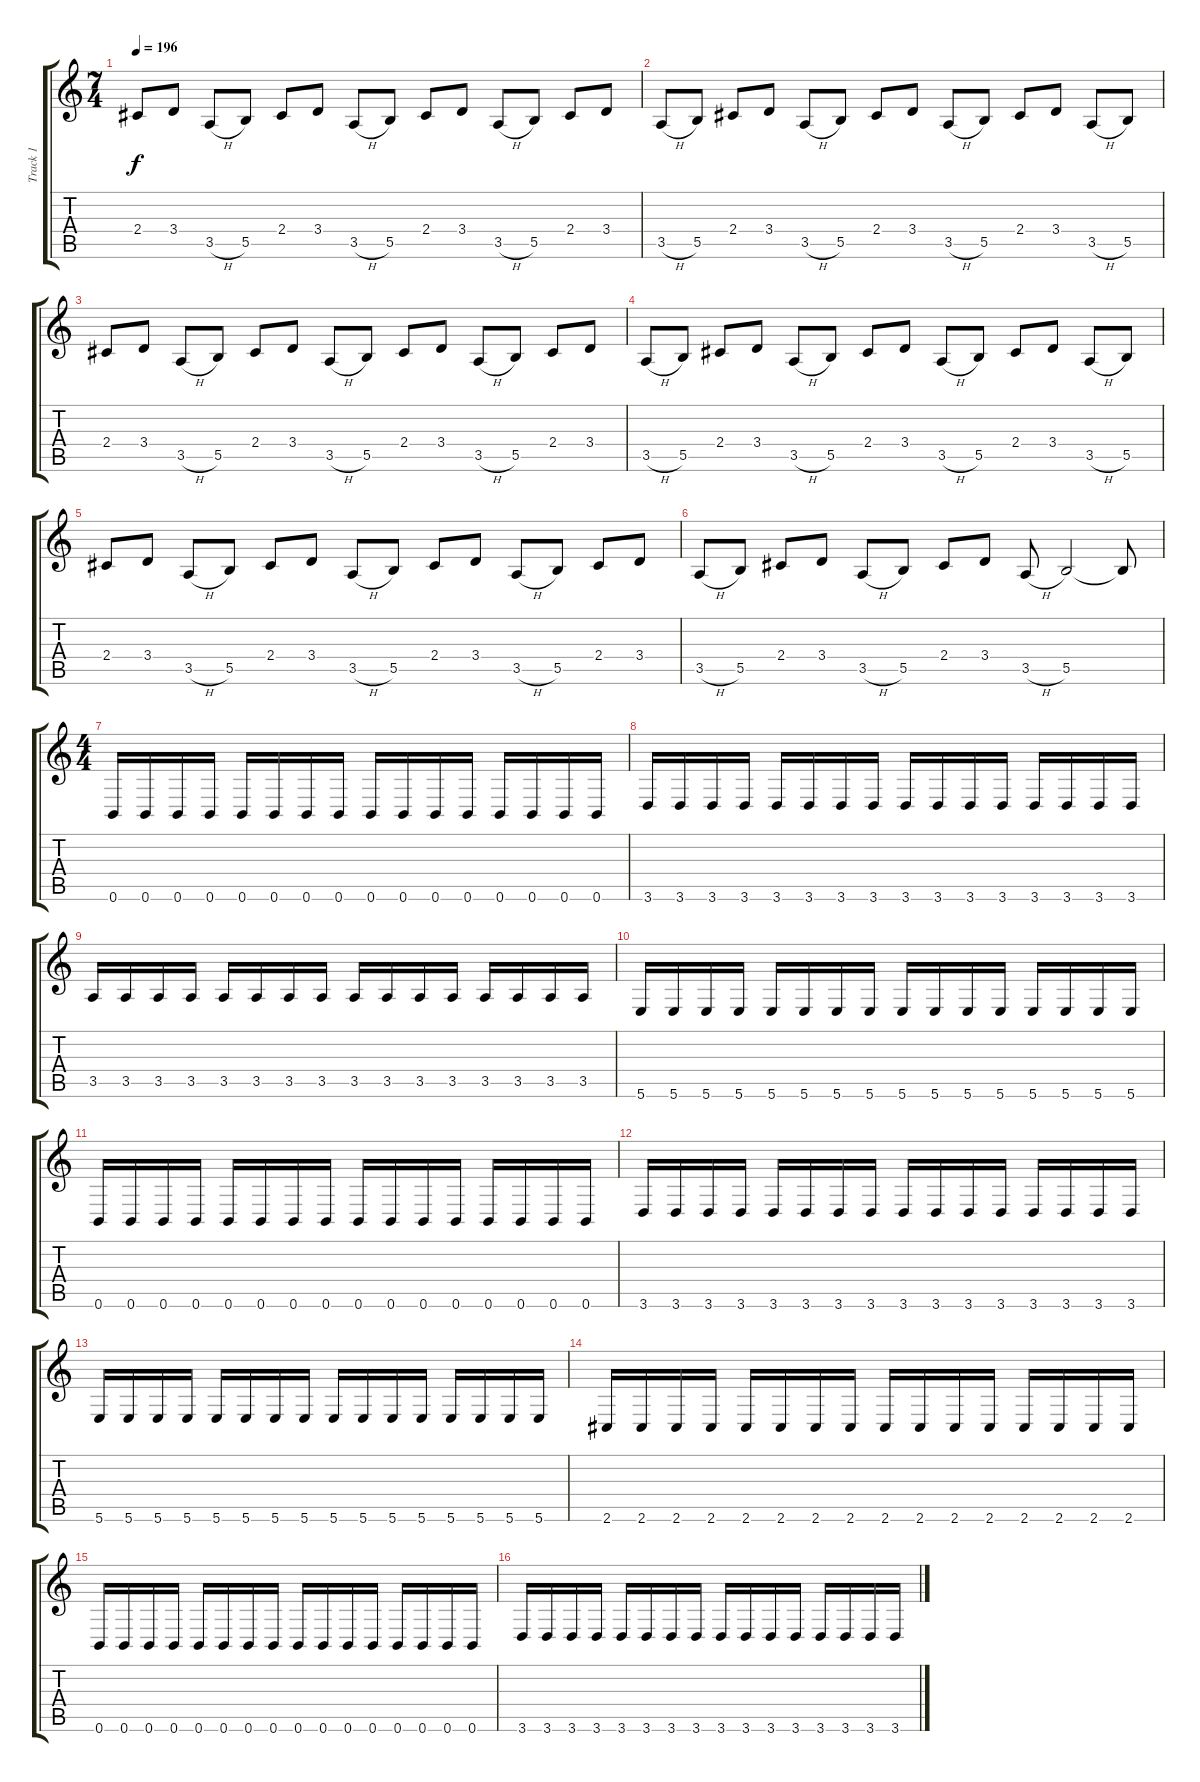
\track ("Track 1" "Track 1") {instrument distortionguitar}
\staff {score tabs}
\tuning (Db4 Ab3 E3 B2 Gb2 B1) {hide}
\ts (7 4)
\tempo 196
\clef g2
\ks c
2.4.8{dy f} 3.4.8 3.5{h}.8 5.5.8 2.4.8 3.4.8 3.5{h}.8 5.5.8 2.4.8 3.4.8 3.5{h}.8 5.5.8 2.4.8 3.4.8 |
3.5{h}.8 5.5.8 2.4.8 3.4.8 3.5{h}.8 5.5.8 2.4.8 3.4.8 3.5{h}.8 5.5.8 2.4.8 3.4.8 3.5{h}.8 5.5.8 |
2.4.8 3.4.8 3.5{h}.8 5.5.8 2.4.8 3.4.8 3.5{h}.8 5.5.8 2.4.8 3.4.8 3.5{h}.8 5.5.8 2.4.8 3.4.8 |
3.5{h}.8 5.5.8 2.4.8 3.4.8 3.5{h}.8 5.5.8 2.4.8 3.4.8 3.5{h}.8 5.5.8 2.4.8 3.4.8 3.5{h}.8 5.5.8 |
2.4.8 3.4.8 3.5{h}.8 5.5.8 2.4.8 3.4.8 3.5{h}.8 5.5.8 2.4.8 3.4.8 3.5{h}.8 5.5.8 2.4.8 3.4.8 |
3.5{h}.8 5.5.8 2.4.8 3.4.8 3.5{h}.8 5.5.8 2.4.8 3.4.8 3.5{h}.8 5.5.2 5.5{t}.8 |
\ts (4 4)
0.6.16 0.6.16 0.6.16 0.6.16 0.6.16 0.6.16 0.6.16 0.6.16 0.6.16 0.6.16 0.6.16 0.6.16 0.6.16 0.6.16 0.6.16 0.6.16 |
3.6.16 3.6.16 3.6.16 3.6.16 3.6.16 3.6.16 3.6.16 3.6.16 3.6.16 3.6.16 3.6.16 3.6.16 3.6.16 3.6.16 3.6.16 3.6.16 |
3.5.16 3.5.16 3.5.16 3.5.16 3.5.16 3.5.16 3.5.16 3.5.16 3.5.16 3.5.16 3.5.16 3.5.16 3.5.16 3.5.16 3.5.16 3.5.16 |
5.6.16 5.6.16 5.6.16 5.6.16 5.6.16 5.6.16 5.6.16 5.6.16 5.6.16 5.6.16 5.6.16 5.6.16 5.6.16 5.6.16 5.6.16 5.6.16 |
0.6.16 0.6.16 0.6.16 0.6.16 0.6.16 0.6.16 0.6.16 0.6.16 0.6.16 0.6.16 0.6.16 0.6.16 0.6.16 0.6.16 0.6.16 0.6.16 |
3.6.16 3.6.16 3.6.16 3.6.16 3.6.16 3.6.16 3.6.16 3.6.16 3.6.16 3.6.16 3.6.16 3.6.16 3.6.16 3.6.16 3.6.16 3.6.16 |
5.6.16 5.6.16 5.6.16 5.6.16 5.6.16 5.6.16 5.6.16 5.6.16 5.6.16 5.6.16 5.6.16 5.6.16 5.6.16 5.6.16 5.6.16 5.6.16 |
2.6.16 2.6.16 2.6.16 2.6.16 2.6.16 2.6.16 2.6.16 2.6.16 2.6.16 2.6.16 2.6.16 2.6.16 2.6.16 2.6.16 2.6.16 2.6.16 |
0.6.16 0.6.16 0.6.16 0.6.16 0.6.16 0.6.16 0.6.16 0.6.16 0.6.16 0.6.16 0.6.16 0.6.16 0.6.16 0.6.16 0.6.16 0.6.16 |
3.6.16 3.6.16 3.6.16 3.6.16 3.6.16 3.6.16 3.6.16 3.6.16 3.6.16 3.6.16 3.6.16 3.6.16 3.6.16 3.6.16 3.6.16 3.6.16
